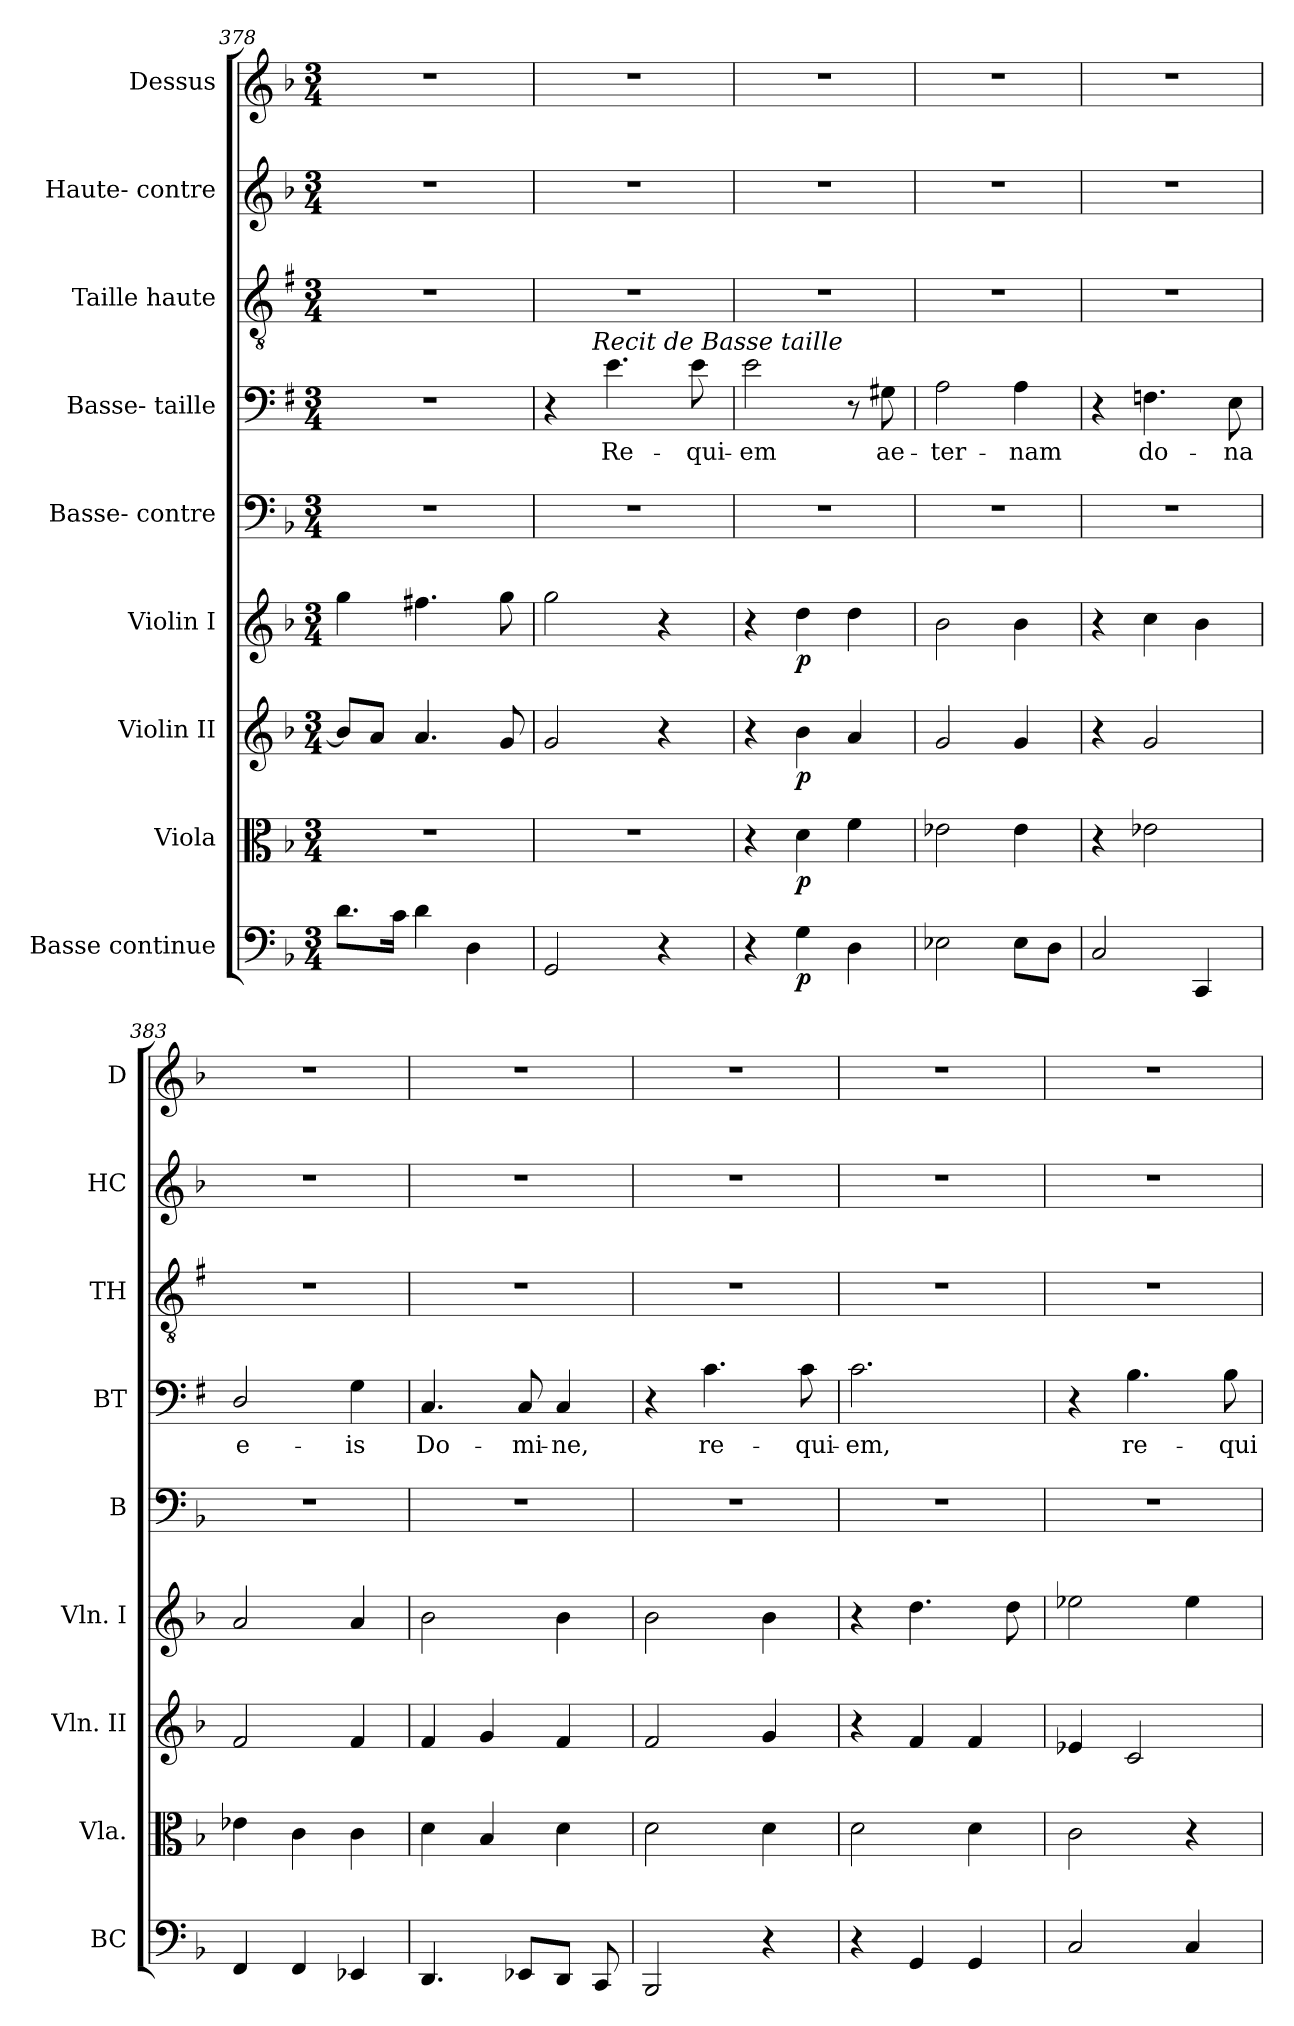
**kern	**dynam	**kern	**dynam	**kern	**dynam	**kern	**dynam	**kern	**kern	**text	**kern	**kern	**kern
*part9	*part9	*part8	*part8	*part7	*part7	*part6	*part6	*part5	*part4	*part4	*part3	*part2	*part1
*staff9	*staff9	*staff8	*staff8	*staff7	*staff7	*staff6	*staff6	*staff5	*staff4	*staff4	*staff3	*staff2	*staff1
*I"Basse  continue	*	*I"Viola	*	*I"Violin II	*	*I"Violin I	*	*I"Basse- contre	*I"Basse- taille	*	*I"Taille haute	*I"Haute- contre	*I"Dessus
*I'BC	*	*I'Vla.	*	*I'Vln. II	*	*I'Vln. I	*	*I'B	*I'BT	*	*I'TH	*I'HC	*I'D
*clefF4	*	*clefC3	*	*clefG2	*	*clefG2	*	*clefF4	*clefF4	*	*clefGv2	*clefG2	*clefG2
*	*	*	*	*	*	*	*	*	*ITrd1c2	*	*ITrd1c2	*	*
*k[b-]	*	*k[b-]	*	*k[b-]	*	*k[b-]	*	*k[b-]	*k[b-]	*	*k[b-]	*k[b-]	*k[b-]
*F:	*	*F:	*	*F:	*	*F:	*	*F:	*F:	*	*F:	*F:	*F:
*M3/4	*	*M3/4	*	*M3/4	*	*M3/4	*	*M3/4	*M3/4	*	*M3/4	*M3/4	*M3/4
=378	=378	=378	=378	=378	=378	=378	=378	=378	=378	=378	=378	=378	=378
8.d\L	.	2.r	.	8b-/L]	.	4gg\	.	2.r	2.r	.	2.r	2.r	2.r
.	.	.	.	8a/J	.	.	.	.	.	.	.	.	.
16c\Jk	.	.	.	.	.	.	.	.	.	.	.	.	.
4d\	.	.	.	4.a>/	.	4.ff#X>\	.	.	.	.	.	.	.
4D\	.	.	.	.	.	.	.	.	.	.	.	.	.
.	.	.	.	8g/	.	8gg\	.	.	.	.	.	.	.
=379	=379	=379	=379	=379	=379	=379	=379	=379	=379	=379	=379	=379	=379
*	*	*	*	*	*	*	*	*	*^	*	*	*	*
2GG/	.	2.r	.	2g/	.	2gg\	.	2.r	4r	8..ryy	.	2.r	2.r	2.r
!	!	!	!	!	!	!	!	!	!	!LO:TX:a:i:t=Recit de Basse taille	!	!	!	!
.	.	.	.	.	.	.	.	.	.	2ryy	.	.	.	.
!	!	!	!	!	!	!	!	!	!	!	!LO:LY:b	!	!	!
.	.	.	.	.	.	.	.	.	4.d\	.	Re-	.	.	.
4r	.	.	.	4r	.	4r	.	.	.	.	.	.	.	.
!	!	!	!	!	!	!	!	!	!	!	!LO:LY:b	!	!	!
.	.	.	.	.	.	.	.	.	8d\	.	-qui-	.	.	.
.	.	.	.	.	.	.	.	.	.	32ryy	.	.	.	.
=380	=380	=380	=380	=380	=380	=380	=380	=380	=380	=380	=380	=380	=380	=380
!	!	!	!	!	!	!	!	!	!	!	!LO:LY:b	!	!	!
*	*	*	*	*	*	*	*	*	*v	*v	*	*	*	*
4r	.	4r	.	4r	.	4r	.	2.r	2d\	-em	2.r	2.r	2.r
!	!LO:DY:b	!	!LO:DY:b	!	!LO:DY:b	!	!LO:DY:b	!	!	!	!	!	!
4G\	p	4d\	p	4b-\	p	4dd\	p	.	.	.	.	.	.
4D\	.	4f\	.	4a/	.	4dd\	.	.	8r	.	.	.	.
!	!	!	!	!	!	!	!	!	!	!LO:LY:b	!	!	!
.	.	.	.	.	.	.	.	.	8F#X\	ae-	.	.	.
=381	=381	=381	=381	=381	=381	=381	=381	=381	=381	=381	=381	=381	=381
!	!	!	!	!	!	!	!	!	!	!LO:LY:b	!	!	!
2E-X\	.	2e-X\	.	2g/	.	2b-\	.	2.r	2G\	-ter-	2.r	2.r	2.r
!	!	!	!	!	!	!	!	!	!	!LO:LY:b	!	!	!
8E-\L	.	4e-\	.	4g/	.	4b-\	.	.	4G\	-nam	.	.	.
8D\J	.	.	.	.	.	.	.	.	.	.	.	.	.
=382	=382	=382	=382	=382	=382	=382	=382	=382	=382	=382	=382	=382	=382
2C/	.	4r	.	4r	.	4r	.	2.r	4r	.	2.r	2.r	2.r
!	!	!	!	!	!	!	!	!	!	!LO:LY:b	!	!	!
.	.	2e-X\	.	2g/	.	4cc\	.	.	4.E-X\	do-	.	.	.
4CC/	.	.	.	.	.	4b-\	.	.	.	.	.	.	.
!	!	!	!	!	!	!	!	!	!	!LO:LY:b	!	!	!
.	.	.	.	.	.	.	.	.	8D\	-na	.	.	.
=383	=383	=383	=383	=383	=383	=383	=383	=383	=383	=383	=383	=383	=383
!	!	!	!	!	!	!	!	!	!	!LO:LY:b	!	!	!
4FF/	.	4e-X\	.	2f/	.	2a/	.	2.r	2C>/	e-	2.r	2.r	2.r
4FF/	.	4c\	.	.	.	.	.	.	.	.	.	.	.
!	!	!	!	!	!	!	!	!	!	!LO:LY:b	!	!	!
4EE-X/	.	4c\	.	4f/	.	4a/	.	.	4F\	-is	.	.	.
!!LO:LB:g=z
=384	=384	=384	=384	=384	=384	=384	=384	=384	=384	=384	=384	=384	=384
!	!	!	!	!	!	!	!	!	!	!LO:LY:b	!	!	!
4.DD/	.	4d\	.	4f/	.	2b-\	.	2.r	4.BB-/	Do-	2.r	2.r	2.r
.	.	4B-/	.	4g/	.	.	.	.	.	.	.	.	.
!	!	!	!	!	!	!	!	!	!	!LO:LY:b	!	!	!
8EE-X/L	.	.	.	.	.	.	.	.	8BB-/	-mi-	.	.	.
!	!	!	!	!	!	!	!	!	!	!LO:LY:b	!	!	!
8DD/J	.	4d\	.	4f/	.	4b-\	.	.	4BB-/	-ne,	.	.	.
8CC/	.	.	.	.	.	.	.	.	.	.	.	.	.
=385	=385	=385	=385	=385	=385	=385	=385	=385	=385	=385	=385	=385	=385
2BBB-/	.	2d\	.	2f/	.	2b-\	.	2.r	4r	.	2.r	2.r	2.r
!	!	!	!	!	!	!	!	!	!	!LO:LY:b	!	!	!
.	.	.	.	.	.	.	.	.	4.B-\	re-	.	.	.
4r	.	4d\	.	4g/	.	4b-\	.	.	.	.	.	.	.
!	!	!	!	!	!	!	!	!	!	!LO:LY:b	!	!	!
.	.	.	.	.	.	.	.	.	8B-\	-qui-	.	.	.
=386	=386	=386	=386	=386	=386	=386	=386	=386	=386	=386	=386	=386	=386
!	!	!	!	!	!	!	!	!	!	!LO:LY:b	!	!	!
4r	.	2d\	.	4r	.	4r	.	2.r	2.B-\	-em,	2.r	2.r	2.r
4GG/	.	.	.	4f/	.	4.dd\	.	.	.	.	.	.	.
4GG/	.	4d\	.	4f/	.	.	.	.	.	.	.	.	.
.	.	.	.	.	.	8dd\	.	.	.	.	.	.	.
=387	=387	=387	=387	=387	=387	=387	=387	=387	=387	=387	=387	=387	=387
2C/	.	2c\	.	4e-X/	.	2ee-X\	.	2.r	4r	.	2.r	2.r	2.r
!	!	!	!	!	!	!	!	!	!	!LO:LY:b	!	!	!
.	.	.	.	2c/	.	.	.	.	4.A\	re-	.	.	.
4C/	.	4r	.	.	.	4ee-\	.	.	.	.	.	.	.
!	!	!	!	!	!	!	!	!	!	!LO:LY:b	!	!	!
.	.	.	.	.	.	.	.	.	8A\	-qui-	.	.	.
=	=	=	=	=	=	=	=	=	=	=	=	=	=
*-	*-	*-	*-	*-	*-	*-	*-	*-	*-	*-	*-	*-	*-
